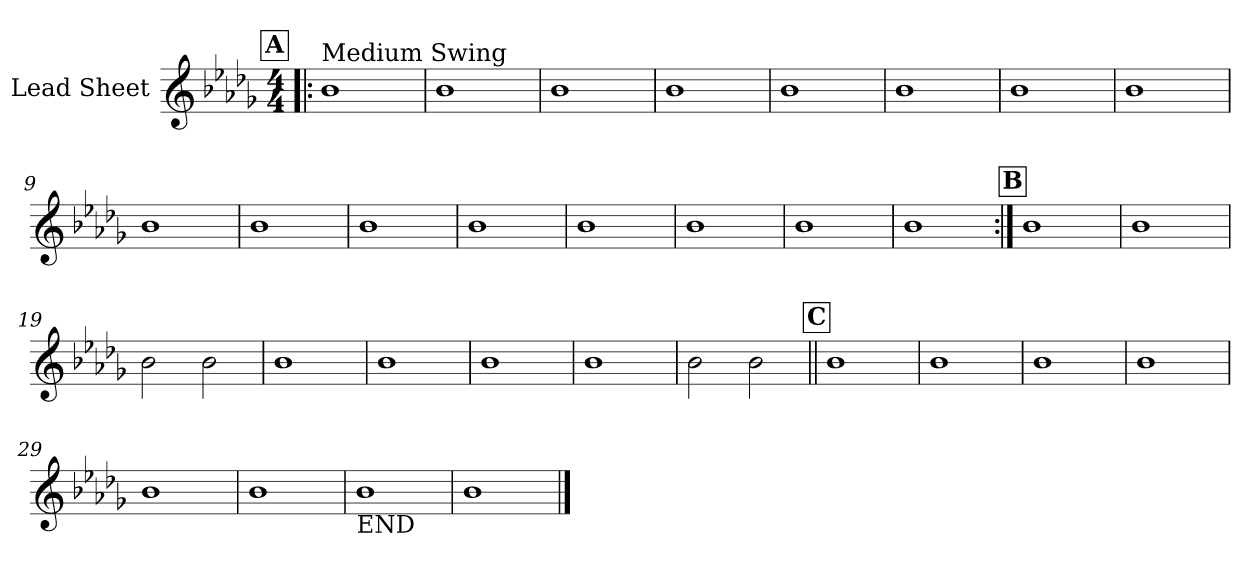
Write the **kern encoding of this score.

**kern
*part1
*staff1
*I"Lead Sheet
*clefG2
*k[b-e-a-d-g-]
*D-:
*M4/4
!!LO:REH:place=s1:a:fs=14:t=A
=1!|:
!LO:TX:a:t=Medium Swing
1b-
=2
1b-
=3
1b-
=4
1b-
!!LO:LB:g=z
=5
1b-
=6
1b-
=7
1b-
=8
1b-
!!LO:LB:g=z
=9
1b-
=10
1b-
=11
1b-
=12
1b-
!!LO:LB:g=z
=13
1b-
=14
1b-
=15
1b-
=16
1b-
!!LO:LB:g=z
!!LO:REH:place=s1:a:fs=14:t=B
=17:|!
1b-
=18
1b-
=19
2b-\
2b-\
=20
1b-
!!LO:LB:g=z
=21
1b-
=22
1b-
=23
1b-
=24
2b-\
2b-\
!!LO:LB:g=z
!!LO:REH:place=s1:a:fs=14:t=C
=25||
1b-
=26
1b-
=27
1b-
=28
1b-
!!LO:LB:g=z
=29
1b-
=30
1b-
=31
!LO:TX:b:t=END
1b-
=32
1b-
==
*-
